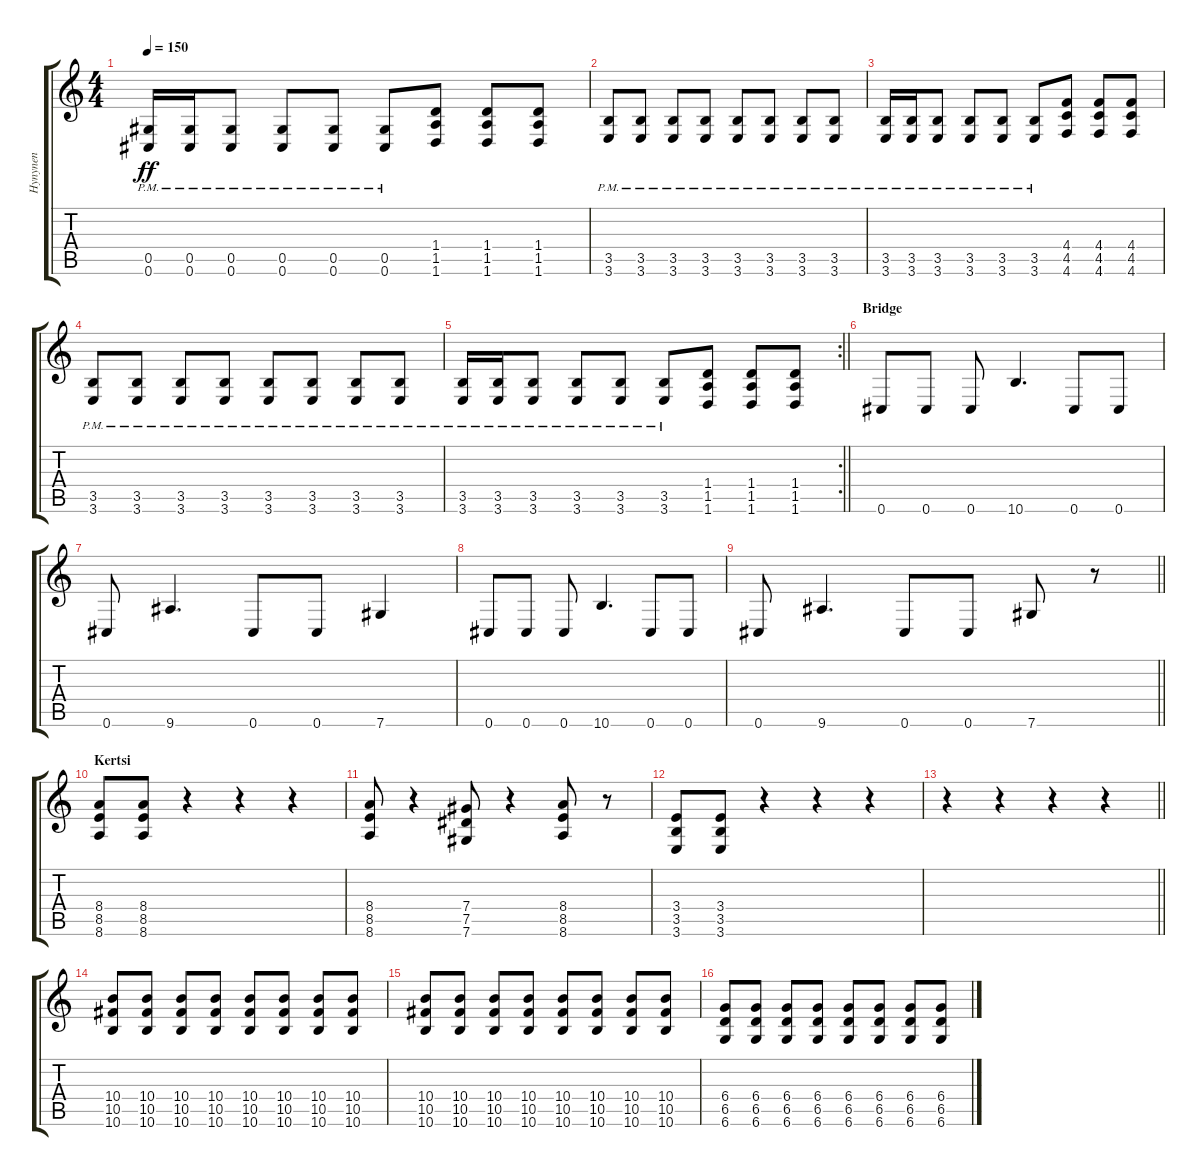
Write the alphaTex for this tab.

\track ("Hynynen" "Hynynen") {instrument distortionguitar}
\staff {score tabs}
\tuning (Eb4 Bb3 Gb3 Db3 Ab2 Db2) {hide}
\ts (4 4)
\tempo 150
\clef g2
\ks c
(0.5{pm} 0.6{pm}).16{dy ff} (0.5{pm} 0.6{pm}).16 (0.5{pm} 0.6{pm}).8 (0.5{pm} 0.6{pm}).8 (0.5{pm} 0.6{pm}).8 (0.5{pm} 0.6{pm}).8 (1.4 1.5 1.6).8 (1.4 1.5 1.6).8 (1.4 1.5 1.6).8 |
(3.5{pm} 3.6{pm}).8 (3.5{pm} 3.6{pm}).8 (3.5{pm} 3.6{pm}).8 (3.5{pm} 3.6{pm}).8 (3.5{pm} 3.6{pm}).8 (3.5{pm} 3.6{pm}).8 (3.5{pm} 3.6{pm}).8 (3.5{pm} 3.6{pm}).8 |
(3.5{pm} 3.6{pm}).16 (3.5{pm} 3.6{pm}).16 (3.5{pm} 3.6{pm}).8 (3.5{pm} 3.6{pm}).8 (3.5{pm} 3.6{pm}).8 (3.5{pm} 3.6{pm}).8 (4.4 4.5 4.6).8 (4.4 4.5 4.6).8 (4.4 4.5 4.6).8 |
(3.5{pm} 3.6{pm}).8 (3.5{pm} 3.6{pm}).8 (3.5{pm} 3.6{pm}).8 (3.5{pm} 3.6{pm}).8 (3.5{pm} 3.6{pm}).8 (3.5{pm} 3.6{pm}).8 (3.5{pm} 3.6{pm}).8 (3.5{pm} 3.6{pm}).8 |
\rc 2
\barLineRight lightlight
(3.5{pm} 3.6{pm}).16 (3.5{pm} 3.6{pm}).16 (3.5{pm} 3.6{pm}).8 (3.5{pm} 3.6{pm}).8 (3.5{pm} 3.6{pm}).8 (3.5{pm} 3.6{pm}).8 (1.4 1.5 1.6).8 (1.4 1.5 1.6).8 (1.4 1.5 1.6).8 |
\section ("" "Bridge")
0.6.8 0.6.8 0.6.8 10.6.4{d} 0.6.8 0.6.8 |
0.6.8 9.6.4{d} 0.6.8 0.6.8 7.6.4 |
0.6.8 0.6.8 0.6.8 10.6.4{d} 0.6.8 0.6.8 |
\barLineRight lightlight
0.6.8 9.6.4{d} 0.6.8 0.6.8 7.6.8 r.8 |
\section ("" "Kertsi")
(8.4 8.5 8.6).8 (8.4 8.5 8.6).8 r.4 r.4 r.4 |
(8.4 8.5 8.6).8 r.4 (7.4 7.5 7.6).8 r.4 (8.4 8.5 8.6).8 r.8 |
(3.4 3.5 3.6).8 (3.4 3.5 3.6).8 r.4 r.4 r.4 |
\barLineRight lightlight
r.4 r.4 r.4 r.4 |
\section ("" "")
(10.4 10.5 10.6).8 (10.4 10.5 10.6).8 (10.4 10.5 10.6).8 (10.4 10.5 10.6).8 (10.4 10.5 10.6).8 (10.4 10.5 10.6).8 (10.4 10.5 10.6).8 (10.4 10.5 10.6).8 |
(10.4 10.5 10.6).8 (10.4 10.5 10.6).8 (10.4 10.5 10.6).8 (10.4 10.5 10.6).8 (10.4 10.5 10.6).8 (10.4 10.5 10.6).8 (10.4 10.5 10.6).8 (10.4 10.5 10.6).8 |
(6.4 6.5 6.6).8 (6.4 6.5 6.6).8 (6.4 6.5 6.6).8 (6.4 6.5 6.6).8 (6.4 6.5 6.6).8 (6.4 6.5 6.6).8 (6.4 6.5 6.6).8 (6.4 6.5 6.6).8
